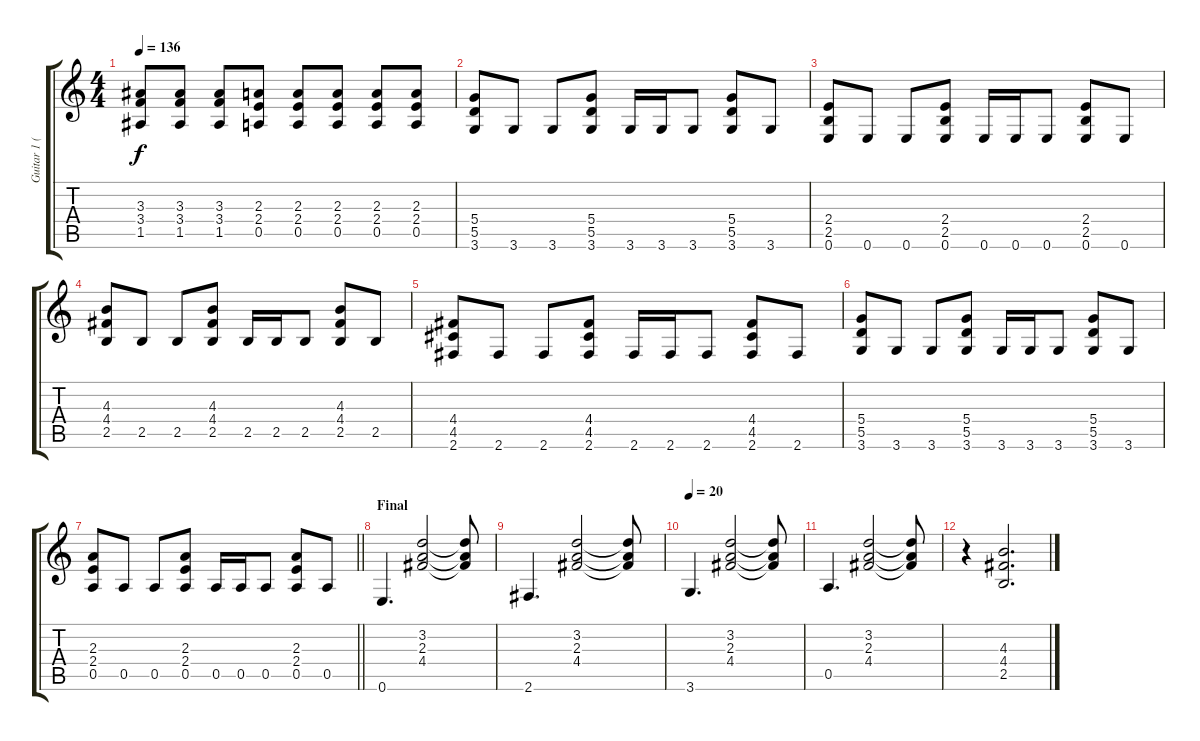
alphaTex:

\track ("Guitar 1 (solo)" "Guitar 1 (") {instrument distortionguitar}
\staff {score tabs}
\tuning (E4 B3 G3 D3 A2 E2) {hide}
\ts (4 4)
\tempo 136
\clef g2
\ks c
(3.3 3.4 1.5).8{dy f} (3.3 3.4 1.5).8 (3.3 3.4 1.5).8 (2.3 2.4 0.5).8 (2.3 2.4 0.5).8 (2.3 2.4 0.5).8 (2.3 2.4 0.5).8 (2.3 2.4 0.5).8 |
(5.4 5.5 3.6).8 3.6.8 3.6.8 (5.4 5.5 3.6).8 3.6.16 3.6.16 3.6.8 (5.4 5.5 3.6).8 3.6.8 |
(2.4 2.5 0.6).8 0.6.8 0.6.8 (2.4 2.5 0.6).8 0.6.16 0.6.16 0.6.8 (2.4 2.5 0.6).8 0.6.8 |
(4.3 4.4 2.5).8 2.5.8 2.5.8 (4.3 4.4 2.5).8 2.5.16 2.5.16 2.5.8 (4.3 4.4 2.5).8 2.5.8 |
(4.4 4.5 2.6).8 2.6.8 2.6.8 (4.4 4.5 2.6).8 2.6.16 2.6.16 2.6.8 (4.4 4.5 2.6).8 2.6.8 |
(5.4 5.5 3.6).8 3.6.8 3.6.8 (5.4 5.5 3.6).8 3.6.16 3.6.16 3.6.8 (5.4 5.5 3.6).8 3.6.8 |
\barLineRight lightlight
(2.3 2.4 0.5).8 0.5.8 0.5.8 (2.3 2.4 0.5).8 0.5.16 0.5.16 0.5.8 (2.3 2.4 0.5).8 0.5.8 |
\section ("" "Final")
0.6.4{d} (3.2 2.3 4.4).2 (3.2{t} 2.3{t} 4.4{t}).8 |
2.6.4{d} (3.2 2.3 4.4).2 (3.2{t} 2.3{t} 4.4{t}).8 |
\tempo 20
3.6.4{d} (3.2 2.3 4.4).2 (3.2{t} 2.3{t} 4.4{t}).8 |
0.5.4{d} (3.2 2.3 4.4).2 (3.2{t} 2.3{t} 4.4{t}).8 |
r.4 (4.3 4.4 2.5).2{d}
